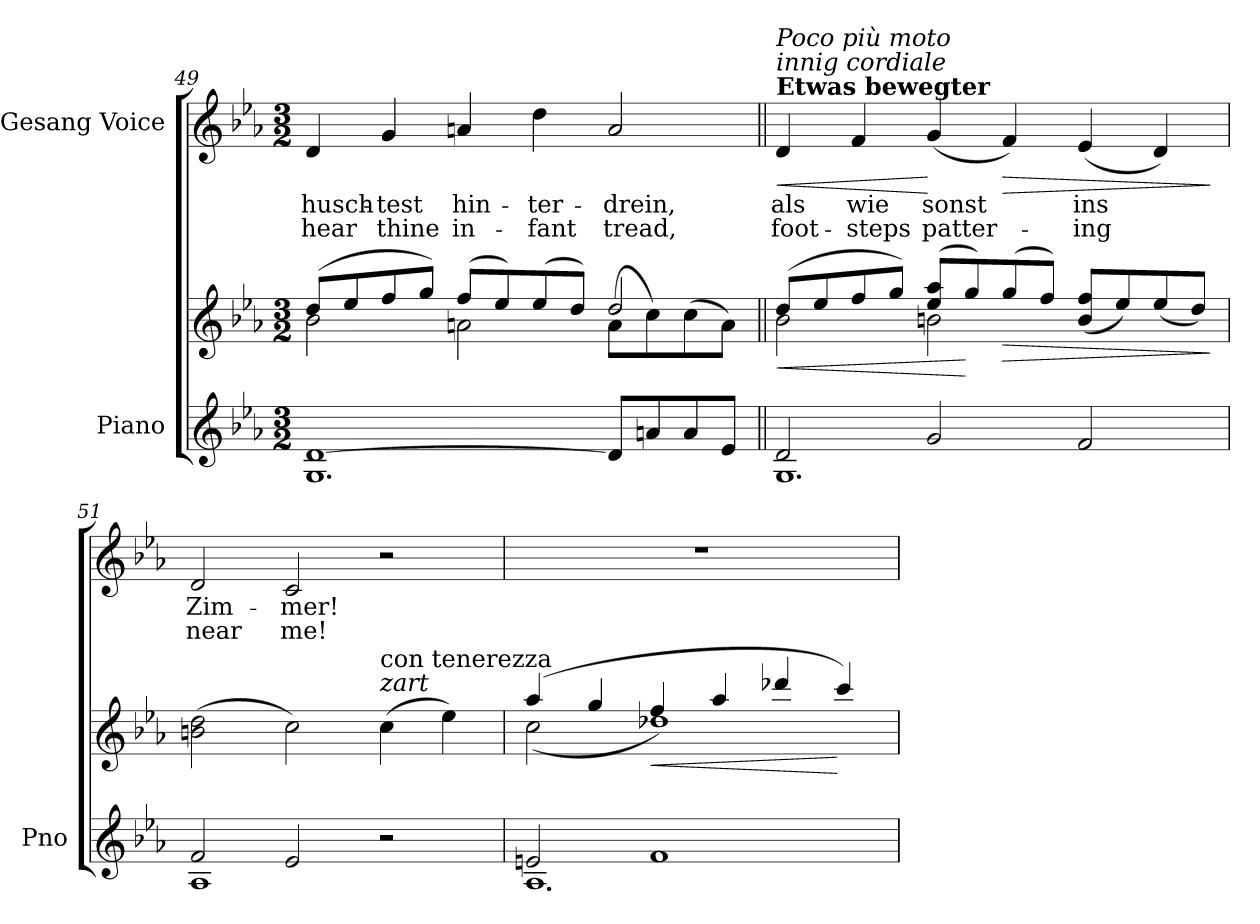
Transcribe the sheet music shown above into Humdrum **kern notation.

**kern	**kern	**dynam	**kern	**text	**text	**dynam
*part2	*part2	*part2	*part1	*part1	*part1	*part1
*staff3	*staff2	*staff2/3	*staff1	*staff1	*staff1	*staff1
*I"Piano	*	*	*I"Gesang Voice	*	*	*
*I'Pno	*	*	*	*	*	*
*clefG2	*clefG2	*	*clefG2	*	*	*
*k[b-e-a-]	*k[b-e-a-]	*	*k[b-e-a-]	*	*	*
*M3/2	*M3/2	*	*M3/2	*	*	*
=49	=49	=49	=49	=49	=49	=49
*^	*^	*	*	*	*	*
[1d	1.G	(8dd/L	2b-\	.	4d/	husch-	hear	.
.	.	8ee-/	.	.	.	.	.	.
.	.	8ff/	.	.	4g/	-test	thine	.
.	.	8gg/J)	.	.	.	.	.	.
.	.	(8ff/L	2an\	.	4an/	hin-	in-	.
.	.	8ee-/)	.	.	.	.	.	.
.	.	(8ee-/	.	.	4dd\	-ter-	-fant	.
.	.	8dd/J)	.	.	.	.	.	.
8d/L]	.	(<8a\L	2dd/	.	2a/	-drein,	tread,	.
8an/	.	8cc\)	.	.	.	.	.	.
8a/	.	(<8cc\	.	.	.	.	.	.
8e-/J	.	8a\J)	.	.	.	.	.	.
=50||	=50||	=50||	=50||	=50||	=50||	=50||	=50||	=50||
!	!	!	!	!	!LO:TX:a:B:t=Etwas bewegter	!	!	!
!	!	!	!	!	!LO:TX:i:t=innig   cordiale	!	!	!
!	!	!	!	!	!LO:TX:i:t=Poco più moto	!	!	!
!	!	!	!	!LO:HP:b	!	!	!	!LO:HP:b
2d/	1.G	(8dd/L	2b-\	<	4d/	als	foot-	<
.	.	8ee-/	.	.	.	.	.	.
.	.	8ff/	.	.	4f/	wie	-steps	.
.	.	8gg/J)	.	.	.	.	.	.
2g/	.	(8ee-/ 8aa-/L	2bn\	.	(4g/	sonst	patter-	[
.	.	8gg/)	.	[	.	.	.	.
!	!	!	!	!LO:HP:b	!	!	!	!LO:HP:b
.	.	(8gg/	.	>	4f/)	.	.	>
.	.	8ff/J)	.	.	.	.	.	.
2f/	.	(>8b/ 8ff/L	2ryy	.	(4e-/	ins	-ing	.
.	.	8ee-/)	.	.	.	.	.	.
.	.	(>8ee-/	.	.	4d/)	.	.	.
.	.	8dd/J)	.	.	.	.	.	.
*v	*v	*	*	*	*	*	*	*
*	*v	*v	*	*	*	*	*
.	.	]	.	.	.	]
=51	=51	=51	=51	=51	=51	=51
*^	*	*	*	*	*	*
2f/	1A-	(2bn\ 2dd\	.	2d/	Zim-	near	.
2e-/	.	2cc\)	.	2c/	-mer!	me!	.
!	!	!LO:TX:i:t=zart	!	!	!	!	!
!	!	!LO:TX:t=con tenerezza	!	!	!	!	!
2r	2ryy	(4cc\	.	2r	.	.	.
.	.	4ee-\)	.	.	.	.	.
=52	=52	=52	=52	=52	=52	=52	=52
*	*	*^	*	*	*	*	*
2en/	1.A-	(4aa-/	(2cc\	.	1.r	.	.	.
.	.	4gg/	.	.	.	.	.	.
!	!	!	!	!LO:HP:b	!	!	!	!
1f	.	4ff/	1dd-X)	<	.	.	.	.
.	.	4aa-/	.	.	.	.	.	.
.	.	4ddd-X/	.	.	.	.	.	.
.	.	4ccc/)	.	[	.	.	.	.
*v	*v	*	*	*	*	*	*	*
*	*v	*v	*	*	*	*	*
=	=	=	=	=	=	=
*-	*-	*-	*-	*-	*-	*-
